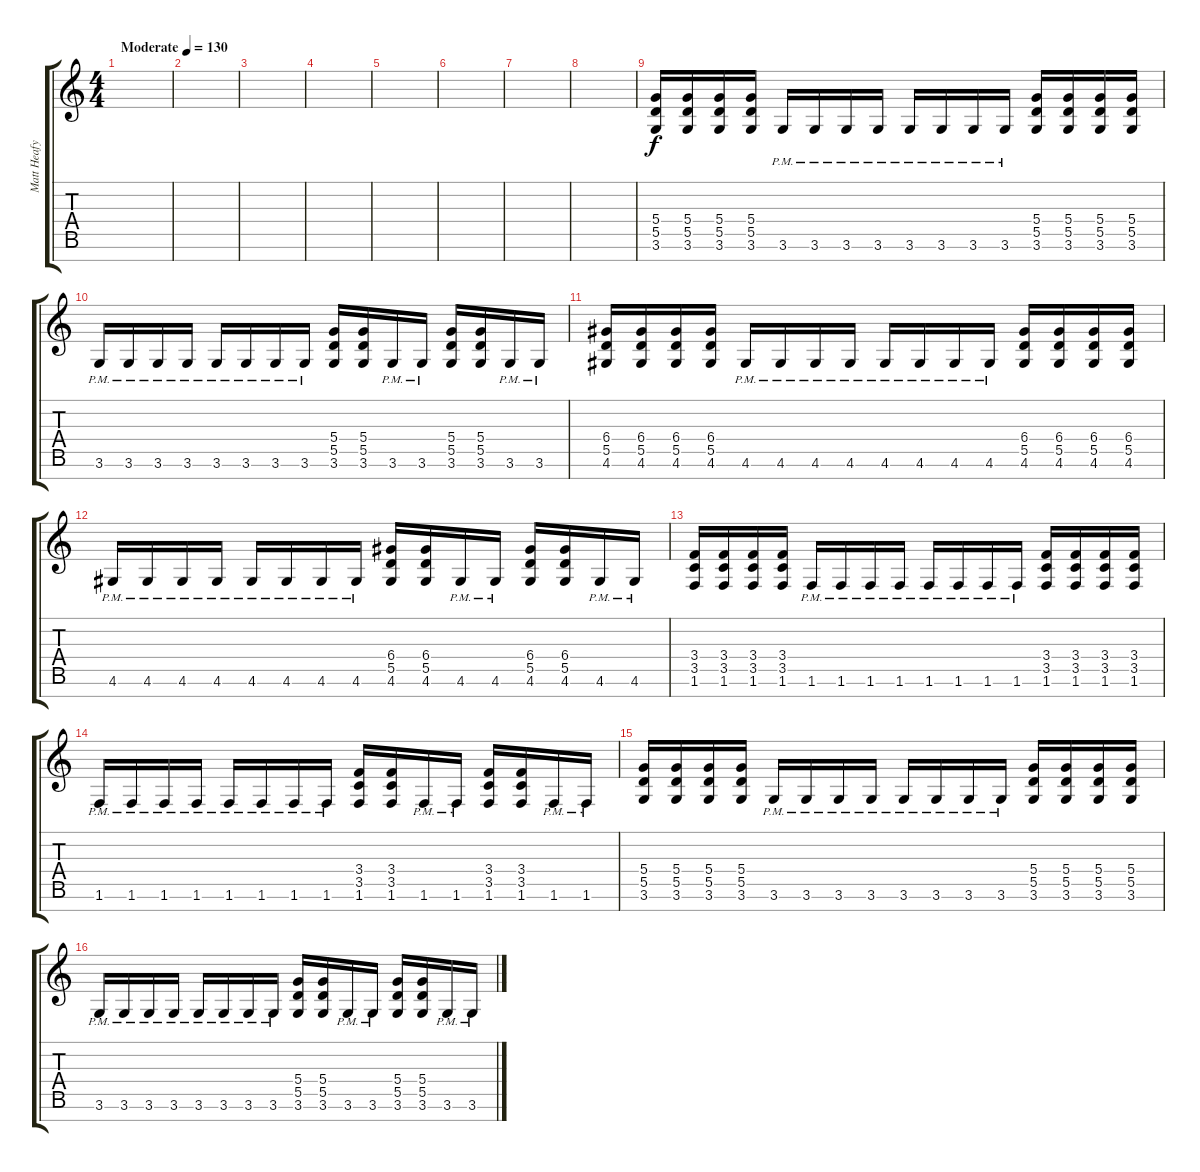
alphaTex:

\track ("Matt Heafy Rythm" "Matt Heafy") {instrument distortionguitar}
\staff {score tabs}
\tuning (E4 B3 G3 D3 A2 E2 B1) {hide}
\ts (4 4)
\tempo (130 "Moderate")
\clef g2
\ks c
|
|
|
|
|
|
|
|
(5.4 5.5 3.6).16 (5.4 5.5 3.6).16 (5.4 5.5 3.6).16 (5.4 5.5 3.6).16 3.6{pm}.16 3.6{pm}.16 3.6{pm}.16 3.6{pm}.16 3.6{pm}.16 3.6{pm}.16 3.6{pm}.16 3.6{pm}.16 (5.4 5.5 3.6).16 (5.4 5.5 3.6).16 (5.4 5.5 3.6).16 (5.4 5.5 3.6).16 |
3.6{pm}.16 3.6{pm}.16 3.6{pm}.16 3.6{pm}.16 3.6{pm}.16 3.6{pm}.16 3.6{pm}.16 3.6{pm}.16 (5.4 5.5 3.6).16 (5.4 5.5 3.6).16 3.6{pm}.16 3.6{pm}.16 (5.4 5.5 3.6).16 (5.4 5.5 3.6).16 3.6{pm}.16 3.6{pm}.16 |
(6.4 5.5 4.6).16 (6.4 5.5 4.6).16 (6.4 5.5 4.6).16 (6.4 5.5 4.6).16 4.6{pm}.16 4.6{pm}.16 4.6{pm}.16 4.6{pm}.16 4.6{pm}.16 4.6{pm}.16 4.6{pm}.16 4.6{pm}.16 (6.4 5.5 4.6).16 (6.4 5.5 4.6).16 (6.4 5.5 4.6).16 (6.4 5.5 4.6).16 |
4.6{pm}.16 4.6{pm}.16 4.6{pm}.16 4.6{pm}.16 4.6{pm}.16 4.6{pm}.16 4.6{pm}.16 4.6{pm}.16 (6.4 5.5 4.6).16 (6.4 5.5 4.6).16 4.6{pm}.16 4.6{pm}.16 (6.4 5.5 4.6).16 (6.4 5.5 4.6).16 4.6{pm}.16 4.6{pm}.16 |
(3.4 3.5 1.6).16 (3.4 3.5 1.6).16 (3.4 3.5 1.6).16 (3.4 3.5 1.6).16 1.6{pm}.16 1.6{pm}.16 1.6{pm}.16 1.6{pm}.16 1.6{pm}.16 1.6{pm}.16 1.6{pm}.16 1.6{pm}.16 (3.4 3.5 1.6).16 (3.4 3.5 1.6).16 (3.4 3.5 1.6).16 (3.4 3.5 1.6).16 |
1.6{pm}.16 1.6{pm}.16 1.6{pm}.16 1.6{pm}.16 1.6{pm}.16 1.6{pm}.16 1.6{pm}.16 1.6{pm}.16 (3.4 3.5 1.6).16 (3.4 3.5 1.6).16 1.6{pm}.16 1.6{pm}.16 (3.4 3.5 1.6).16 (3.4 3.5 1.6).16 1.6{pm}.16 1.6{pm}.16 |
(5.4 5.5 3.6).16 (5.4 5.5 3.6).16 (5.4 5.5 3.6).16 (5.4 5.5 3.6).16 3.6{pm}.16 3.6{pm}.16 3.6{pm}.16 3.6{pm}.16 3.6{pm}.16 3.6{pm}.16 3.6{pm}.16 3.6{pm}.16 (5.4 5.5 3.6).16 (5.4 5.5 3.6).16 (5.4 5.5 3.6).16 (5.4 5.5 3.6).16 |
3.6{pm}.16 3.6{pm}.16 3.6{pm}.16 3.6{pm}.16 3.6{pm}.16 3.6{pm}.16 3.6{pm}.16 3.6{pm}.16 (5.4 5.5 3.6).16 (5.4 5.5 3.6).16 3.6{pm}.16 3.6{pm}.16 (5.4 5.5 3.6).16 (5.4 5.5 3.6).16 3.6{pm}.16 3.6{pm}.16
